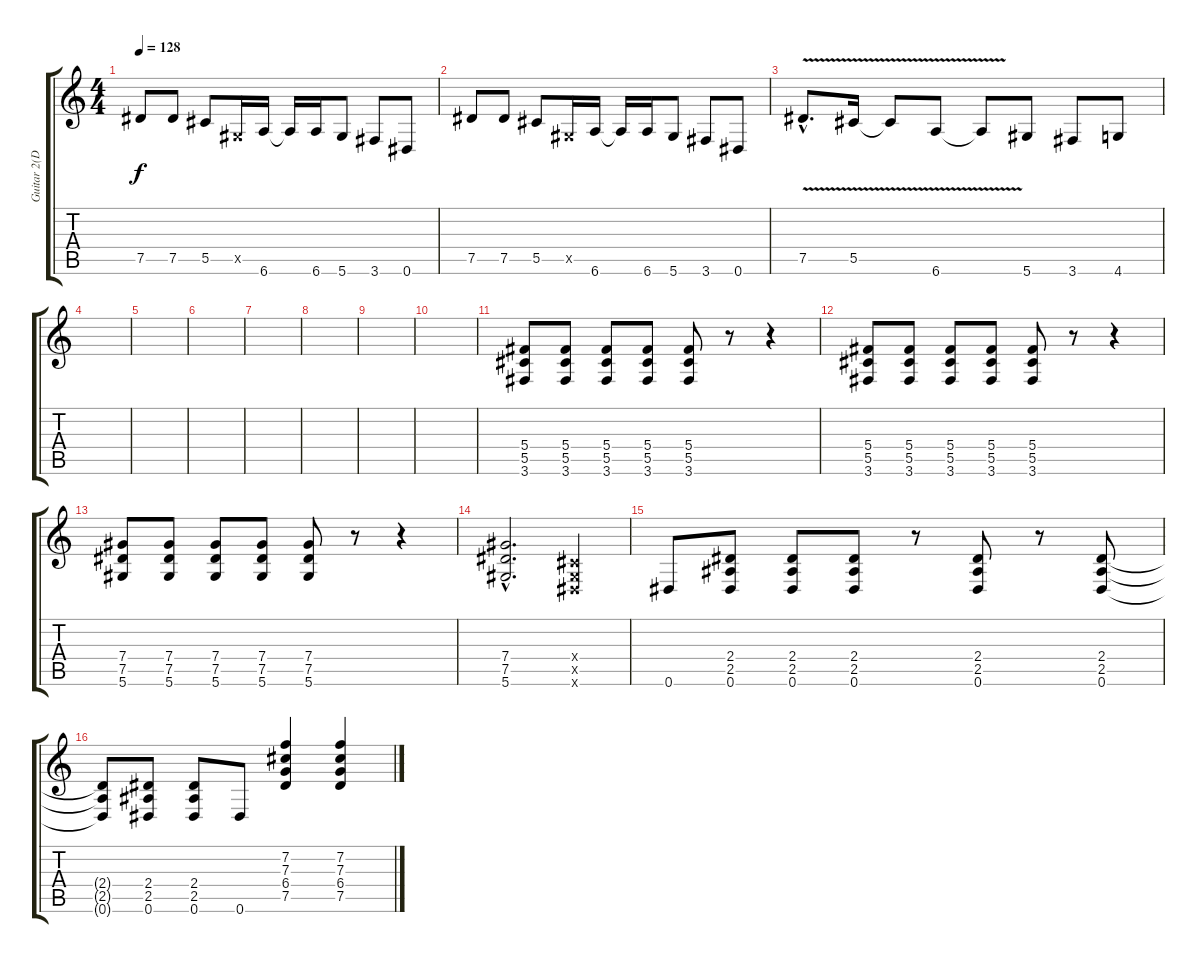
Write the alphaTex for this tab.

\track ("Guitar 2(Dist)" "Guitar 2(D") {instrument overdrivenguitar}
\staff {score tabs}
\tuning (Eb4 Bb3 Gb3 Db3 Ab2 Eb2) {hide}
\ts (4 4)
\tempo 128
\clef g2
\ks c
7.5.8{dy f} 7.5.8 5.5.8 0.5{x}.16 6.6.16 6.6{t}.16 6.6.16 5.6.8 3.6.8 0.6.8 |
7.5.8 7.5.8 5.5.8 0.5{x}.16 6.6.16 6.6{t}.16 6.6.16 5.6.8 3.6.8 0.6.8 |
7.5{v hac}.8{d} 5.5{v}.16 5.5{t}.8 6.6{v}.8 6.6{t}.8 5.6.8 3.6.8 4.6.8 |
|
|
|
|
|
|
|
(5.4 5.5 3.6).8 (5.4 5.5 3.6).8 (5.4 5.5 3.6).8 (5.4 5.5 3.6).8 (5.4 5.5 3.6).8 r.8 r.4 |
(5.4 5.5 3.6).8 (5.4 5.5 3.6).8 (5.4 5.5 3.6).8 (5.4 5.5 3.6).8 (5.4 5.5 3.6).8 r.8 r.4 |
(7.4 7.5 5.6).8 (7.4 7.5 5.6).8 (7.4 7.5 5.6).8 (7.4 7.5 5.6).8 (7.4 7.5 5.6).8 r.8 r.4 |
(7.4{hac} 7.5{hac} 5.6{hac}).2{d} (0.4{x} 0.5{x} 0.6{x}).4 |
0.6.8 (2.4 2.5 0.6).8 (2.4 2.5 0.6).8 (2.4 2.5 0.6).8 r.8 (2.4 2.5 0.6).8 r.8 (2.4 2.5 0.6).8 |
(2.4{t} 2.5{t} 0.6{t}).8 (2.4 2.5 0.6).8 (2.4 2.5 0.6).8 0.6.8 (7.2 7.3 6.4 7.5).4 (7.2 7.3 6.4 7.5).4
